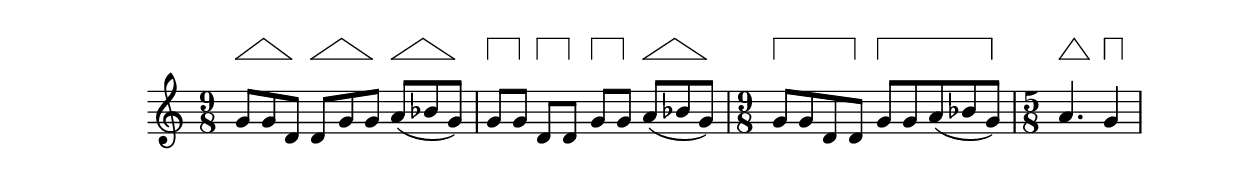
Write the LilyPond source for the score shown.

%% DO NOT EDIT this file manually; it is automatically
%% generated from LSR http://lsr.di.unimi.it
%% Make any changes in LSR itself, or in Documentation/snippets/new/ ,
%% and then run scripts/auxiliar/makelsr.py
%%
%% This file is in the public domain.
\version "2.18.0"

\header {
  lsrtags = "rhythms"

  texidoc = "
Beat grouping within a measure is controlled by the context property
@code{beatStructure}.  Values of @code{beatStructure} are established
for many time signatures in @code{scm/time-signature-settings.scm}.
Values of @code{beatStructure} can be changed or set with @code{\\set}.
Alternatively, @code{\\time} can be used to both set the time signature
and establish the beat structure. For this, you specify the internal
grouping of beats in a measure as a list of numbers (in Scheme syntax)
before the time signature.

@code{\\time} applies to the @code{Timing} context, so it will not
reset values of @code{beatStructure} or @code{baseMoment} that are set
in other lower-level contexts, such as @code{Voice}.

If the @code{Measure_grouping_engraver} is included in one of the
display contexts, measure grouping signs will be created.  Such signs
ease reading rhythmically complex modern music. In the example, the 9/8
measure is grouped in two different patterns using the two different
methods, while the 5/8 measure is grouped according to the default
setting in @code{scm/time-signature-settings.scm}:

"
  doctitle = "Conducting signs measure grouping signs"
} % begin verbatim

\score {
  \new Voice \relative c'' {
    \time 9/8
    g8 g d d g g a( bes g) |
    \set Timing.beatStructure = #'(2 2 2 3)
    g8 g d d g g a( bes g) |
    \time #'(4 5) 9/8
    g8 g d d g g a( bes g) |
    \time 5/8
    a4. g4 |
  }
  \layout {
    \context {
      \Staff
      \consists "Measure_grouping_engraver"
    }
  }
}
